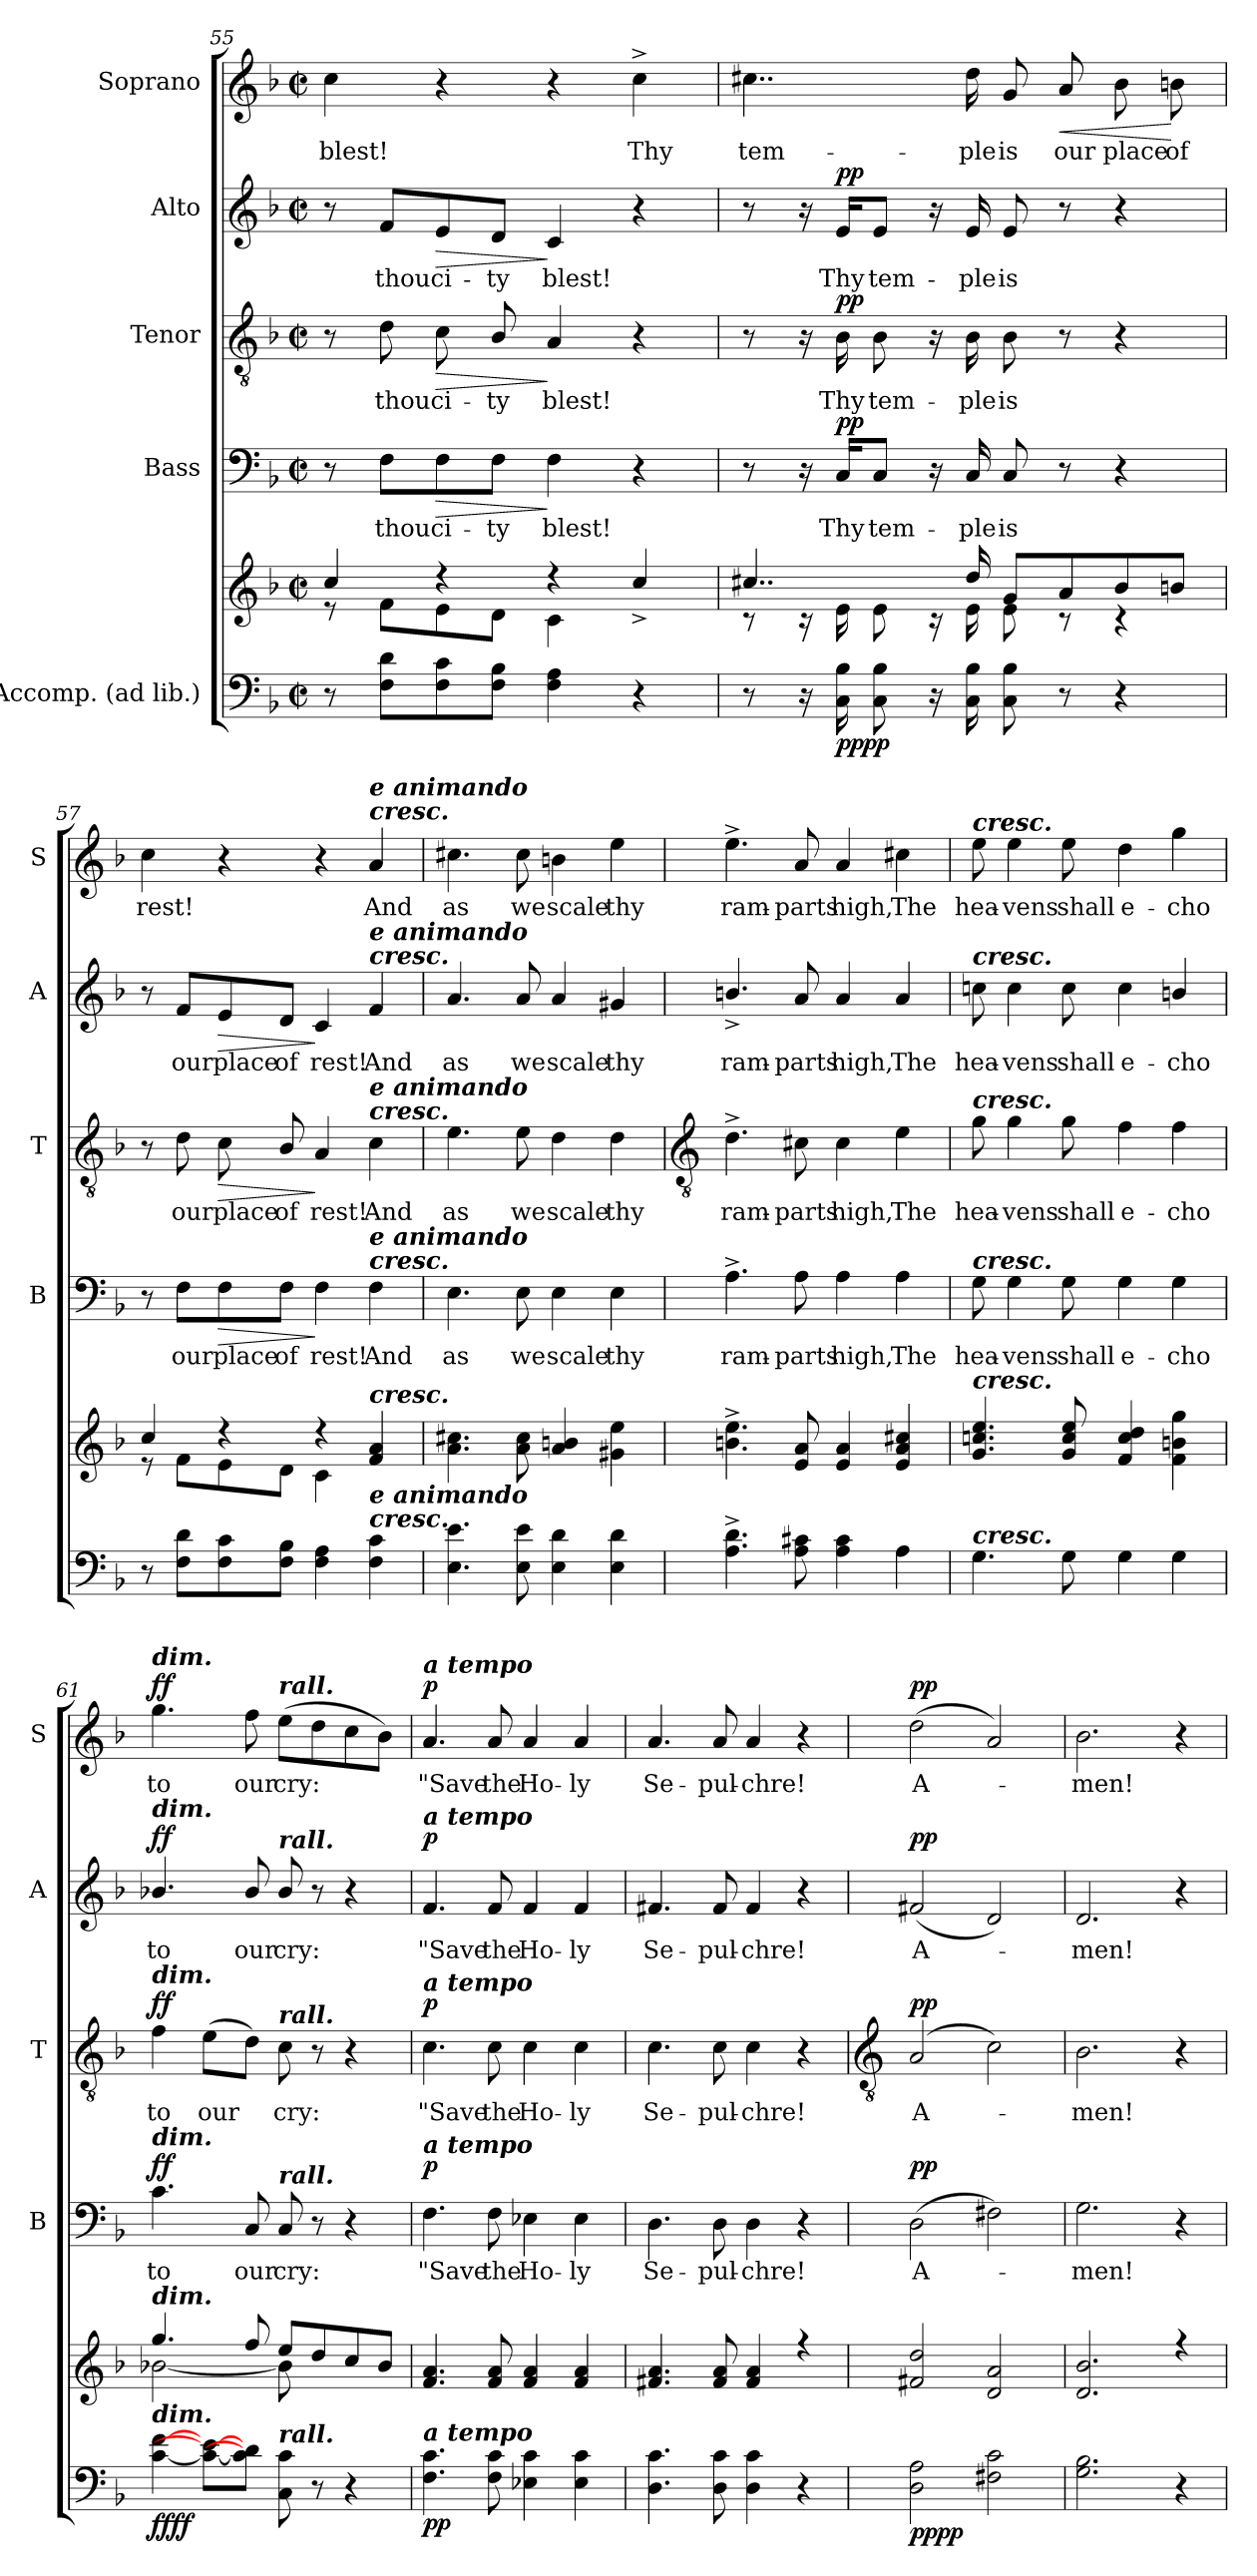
**kern	**kern	**dynam	**kern	**text	**dynam	**kern	**text	**dynam	**kern	**text	**dynam	**kern	**text	**dynam
*part5	*part5	*part5	*part4	*part4	*part4	*part3	*part3	*part3	*part2	*part2	*part2	*part1	*part1	*part1
*staff6	*staff5	*staff5/6	*staff4	*staff4	*staff4	*staff3	*staff3	*staff3	*staff2	*staff2	*staff2	*staff1	*staff1	*staff1
*I"Accomp. (ad lib.)	*	*	*I"Bass	*	*	*I"Tenor	*	*	*I"Alto	*	*	*I"Soprano	*	*
*	*	*	*I'B	*	*	*I'T	*	*	*I'A	*	*	*I'S	*	*
!!LO:LB:g=z
*clefF4	*clefG2	*	*clefF4	*	*	*clefGv2	*	*	*clefG2	*	*	*clefG2	*	*
*k[b-]	*k[b-]	*	*k[b-]	*	*	*k[b-]	*	*	*k[b-]	*	*	*k[b-]	*	*
*F:	*F:	*	*F:	*	*	*F:	*	*	*F:	*	*	*F:	*	*
*M2/2	*M2/2	*	*M2/2	*	*	*M2/2	*	*	*M2/2	*	*	*M2/2	*	*
*met(c|)	*met(c|)	*	*met(c|)	*	*	*met(c|)	*	*	*met(c|)	*	*	*met(c|)	*	*
=55	=55	=55	=55	=55	=55	=55	=55	=55	=55	=55	=55	=55	=55	=55
*	*^	*	*	*	*	*	*	*	*	*	*	*	*	*
!	!	!	!	!	!	!	!	!	!	!	!	!	!	!LO:LY:b	!
8r	4cc/	8r	.	8r	.	.	8r	.	.	8r	.	.	4cc	blest!	.
!	!	!	!	!	!LO:LY:b	!	!	!LO:LY:b	!	!	!LO:LY:b	!	!	!	!
8F 8dL	.	8f\L	.	8F\L	thou	.	8d	thou	.	8f/L	thou	.	.	.	.
!	!	!	!	!	!LO:LY:b	!LO:HP:b	!	!LO:LY:b	!LO:HP:b	!	!LO:LY:b	!LO:HP:b	!	!	!
8F 8c	4r	8e\	.	8F\	ci-	>	8c	ci-	>	8e/	ci-	>	4r	.	.
!	!	!	!	!	!LO:LY:b	!	!	!LO:LY:b	!	!	!LO:LY:b	!	!	!	!
8F 8B-J	.	8d\J	.	8F\J	-ty	.	8B-/	-ty	.	8d/J	-ty	.	.	.	.
!	!	!	!	!	!LO:LY:b	!	!	!LO:LY:b	!	!	!LO:LY:b	!	!	!	!
4F 4A	4r	4c\	.	4F	blest!	]	4A	blest!	]	4c	blest!	]	4r	.	.
!	!	!	!	!	!	!	!	!	!	!	!	!	!	!LO:LY:b	!
4r	4cc^/	4ryy	.	4r	.	.	4r	.	.	4r	.	.	4cc^	Thy	.
=56	=56	=56	=56	=56	=56	=56	=56	=56	=56	=56	=56	=56	=56	=56	=56
!	!	!	!	!	!	!	!	!	!	!	!	!	!	!LO:LY:b	!
8r	4..cc#X/	8r	.	8r	.	.	8r	.	.	8r	.	.	4..cc#X	tem-	.
16r	.	16r	.	16r	.	.	16r	.	.	16r	.	.	.	.	.
!	!	!	!LO:DY:b=2	!	!LO:LY:b	!	!	!LO:LY:b	!	!	!LO:LY:b	!	!	!	!
!	!	!	!LO:DY:n=1:b	!	!	!LO:DY:b	!	!	!LO:DY:b	!	!	!LO:DY:b	!	!	!
16C 16B-LL	.	16e\LL	pp pp	16C/KL	Thy	pp	16B-	Thy	pp	16e/KL	Thy	pp	.	.	.
!	!	!	!	!	!LO:LY:b	!	!	!LO:LY:b	!	!	!LO:LY:b	!	!	!	!
8C 8B-J	.	8e\J	.	8C/J	tem-	.	8B-	tem-	.	8e/J	tem-	.	.	.	.
16r	.	16r	.	16r	.	.	16r	.	.	16r	.	.	.	.	.
!	!	!	!	!	!LO:LY:b	!	!	!LO:LY:b	!	!	!LO:LY:b	!	!	!LO:LY:b	!
16C 16B-	16dd/	16e\	.	16C	-ple	.	16B-	-ple	.	16e	-ple	.	16dd	-ple	.
!	!	!	!	!	!LO:LY:b	!	!	!LO:LY:b	!	!	!LO:LY:b	!	!	!LO:LY:b	!
8C 8B-	8gL	8e\	.	8C	is	.	8B-	is	.	8e	is	.	8g	is	.
!	!	!	!	!	!	!	!	!	!	!	!	!	!	!LO:LY:b	!LO:HP:b
8r	8a	8r	.	8r	.	.	8r	.	.	8r	.	.	8a	our	<
!	!	!	!	!	!	!	!	!	!	!	!	!	!	!LO:LY:b	!
4r	8b-	4r	.	4r	.	.	4r	.	.	4r	.	.	8b-	place	.
!	!	!	!	!	!	!	!	!	!	!	!	!	!	!LO:LY:b	!
.	8bnJ	.	.	.	.	.	.	.	.	.	.	.	8bn	of	[
=57	=57	=57	=57	=57	=57	=57	=57	=57	=57	=57	=57	=57	=57	=57	=57
!	!	!	!	!	!	!	!	!	!	!	!	!	!	!LO:LY:b	!
8r	4cc/	8r	.	8r	.	.	8r	.	.	8r	.	.	4cc	rest!	.
!	!	!	!	!	!LO:LY:b	!	!	!LO:LY:b	!	!	!LO:LY:b	!	!	!	!
8F 8dL	.	8f\L	.	8F\L	our	.	8d	our	.	8f/L	our	.	.	.	.
!	!	!	!	!	!LO:LY:b	!LO:HP:b	!	!LO:LY:b	!LO:HP:b	!	!LO:LY:b	!LO:HP:b	!	!	!
8F 8c	4r	8e\	.	8F\	place	>	8c	place	>	8e/	place	>	4r	.	.
!	!	!	!	!	!LO:LY:b	!	!	!LO:LY:b	!	!	!LO:LY:b	!	!	!	!
8F 8B-J	.	8d\J	.	8F\J	of	.	8B-/	of	.	8d/J	of	.	.	.	.
!	!	!	!	!	!LO:LY:b	!	!	!LO:LY:b	!	!	!LO:LY:b	!	!	!	!
4F 4A	4r	4c\	.	4F	rest!	]	4A	rest!	]	4c	rest!	]	4r	.	.
!	!	!	!	!	!	!	!	!	!	!	!	!	!LO:TX:a:Bi:t=cresc.	!	!
!	!	!	!	!	!	!	!	!	!	!	!	!	!LO:TX:a:Bi:t=e animando	!	!
!	!	!	!	!	!	!	!	!	!	!LO:TX:a:Bi:t=cresc.	!	!	!	!	!
!	!	!	!	!	!	!	!	!	!	!LO:TX:a:Bi:t=e animando	!	!	!	!	!
!	!	!	!	!	!	!	!LO:TX:a:Bi:t=cresc.	!	!	!	!	!	!	!	!
!	!	!	!	!	!	!	!LO:TX:a:Bi:t=e animando	!	!	!	!	!	!	!	!
!	!	!	!	!LO:TX:a:Bi:t=cresc.	!	!	!	!	!	!	!	!	!	!	!
!	!	!	!	!LO:TX:a:Bi:t=e animando	!	!	!	!	!	!	!	!	!	!	!
!	!LO:TX:a:Bi:t=cresc.	!	!	!	!	!	!	!	!	!	!	!	!	!	!
!LO:TX:a:Bi:t=cresc.	!	!	!	!	!	!	!	!	!	!	!	!	!	!	!
!LO:TX:a:Bi:t=e animando	!	!	!	!	!	!	!	!	!	!	!	!	!	!	!
!	!	!	!	!	!LO:LY:b	!	!	!LO:LY:b	!	!	!LO:LY:b	!	!	!LO:LY:b	!
4F 4c	4f 4a	4ryy	.	4F	And	.	4c	And	.	4f	And	.	4a	And	.
=58	=58	=58	=58	=58	=58	=58	=58	=58	=58	=58	=58	=58	=58	=58	=58
!	!	!	!	!	!LO:LY:b	!	!	!LO:LY:b	!	!	!LO:LY:b	!	!	!LO:LY:b	!
4.E 4.e	4.a\ 4.cc#X\	1ryy	.	4.E	as	.	4.e	as	.	4.a	as	.	4.cc#X	as	.
!	!	!	!	!	!LO:LY:b	!	!	!LO:LY:b	!	!	!LO:LY:b	!	!	!LO:LY:b	!
8E 8e	8a\ 8cc#\	.	.	8E	we	.	8e	we	.	8a	we	.	8cc#	we	.
!	!	!	!	!	!LO:LY:b	!	!	!LO:LY:b	!	!	!LO:LY:b	!	!	!LO:LY:b	!
4E 4d	4a 4bn	.	.	4E	scale	.	4d	scale	.	4a	scale	.	4bn	scale	.
!	!	!	!	!	!LO:LY:b	!	!	!LO:LY:b	!	!	!LO:LY:b	!	!	!LO:LY:b	!
4E 4d	4g#X\ 4ee\	.	.	4E	thy	.	4d	thy	.	4g#X	thy	.	4ee	thy	.
!!LO:LB:g=z
=59	=59	=59	=59	=59	=59	=59	=59	=59	=59	=59	=59	=59	=59	=59	=59
*	*	*	*	*	*	*	*clefGv2	*	*	*	*	*	*	*	*
!	!	!	!	!	!LO:LY:b	!	!	!LO:LY:b	!	!	!LO:LY:b	!	!	!LO:LY:b	!
4.A^ 4.d^	4.bn\^ 4.ee\^	1ryy	.	4.A^	ram-	.	4.d^	ram-	.	4.bn^/	ram-	.	4.ee^	ram-	.
!	!	!	!	!	!LO:LY:b	!	!	!LO:LY:b	!	!	!LO:LY:b	!	!	!LO:LY:b	!
8A 8c#X	8e/ 8a/	.	.	8A	-parts	.	8c#X	-parts	.	8a	-parts	.	8a	-parts	.
!	!	!	!	!	!LO:LY:b	!	!	!LO:LY:b	!	!	!LO:LY:b	!	!	!LO:LY:b	!
4A 4c#	4e/ 4a/	.	.	4A	high,	.	4c#	high,	.	4a	high,	.	4a	high,	.
!	!	!	!	!	!LO:LY:b	!	!	!LO:LY:b	!	!	!LO:LY:b	!	!	!LO:LY:b	!
4A	4e/ 4a/ 4cc#X/	.	.	4A	The	.	4e	The	.	4a	The	.	4cc#X	The	.
=60	=60	=60	=60	=60	=60	=60	=60	=60	=60	=60	=60	=60	=60	=60	=60
!	!	!	!	!	!	!	!	!	!	!	!	!	!LO:TX:a:Bi:t=cresc.	!	!
!	!	!	!	!	!	!	!	!	!	!LO:TX:a:Bi:t=cresc.	!	!	!	!	!
!	!	!	!	!	!	!	!LO:TX:a:Bi:t=cresc.	!	!	!	!	!	!	!	!
!	!	!	!	!LO:TX:a:Bi:t=cresc.	!	!	!	!	!	!	!	!	!	!	!
!	!LO:TX:a:Bi:t=cresc.	!	!	!	!	!	!	!	!	!	!	!	!	!	!
!LO:TX:a:Bi:t=cresc.	!	!	!	!	!	!	!	!	!	!	!	!	!	!	!
!	!	!	!	!	!LO:LY:b	!	!	!LO:LY:b	!	!	!LO:LY:b	!	!	!LO:LY:b	!
4.G	4.g/ 4.ccn/ 4.ee/	1ryy	.	8G	hea-	.	8g	hea-	.	8ccn	hea-	.	8ee	hea-	.
!	!	!	!	!	!LO:LY:b	!	!	!LO:LY:b	!	!	!LO:LY:b	!	!	!LO:LY:b	!
.	.	.	.	4G	-vens	.	4g	-vens	.	4cc	-vens	.	4ee	-vens	.
!	!	!	!	!	!LO:LY:b	!	!	!LO:LY:b	!	!	!LO:LY:b	!	!	!LO:LY:b	!
8G	8g/ 8cc/ 8ee/	.	.	8G	shall	.	8g	shall	.	8cc	shall	.	8ee	shall	.
!	!	!	!	!	!LO:LY:b	!	!	!LO:LY:b	!	!	!LO:LY:b	!	!	!LO:LY:b	!
4G	4f/ 4cc/ 4dd/	.	.	4G	e-	.	4f	e-	.	4cc	e-	.	4dd	e-	.
!	!	!	!	!	!LO:LY:b	!	!	!LO:LY:b	!	!	!LO:LY:b	!	!	!LO:LY:b	!
4G	4f\ 4bn\ 4gg\	.	.	4G	-cho	.	4f	-cho	.	4bn/	-cho	.	4gg	-cho	.
=61	=61	=61	=61	=61	=61	=61	=61	=61	=61	=61	=61	=61	=61	=61	=61
!	!	!	!	!	!	!	!	!	!	!	!	!	!LO:TX:a:Bi:t=dim.	!	!
!	!	!	!	!	!	!	!	!	!	!LO:TX:a:Bi:t=dim.	!	!	!	!	!
!	!	!	!	!	!	!	!LO:TX:a:Bi:t=dim.	!	!	!	!	!	!	!	!
!	!	!	!	!LO:TX:a:Bi:t=dim.	!	!	!	!	!	!	!	!	!	!	!
!	!LO:TX:a:Bi:t=dim.	!	!	!	!	!	!	!	!	!	!	!	!	!	!
!LO:TX:a:Bi:t=dim.	!	!	!	!	!	!	!	!	!	!	!	!	!	!	!
!	!	!	!LO:DY:b=2	!	!LO:LY:b	!	!	!LO:LY:b	!	!	!LO:LY:b	!	!	!LO:LY:b	!
!	!	!	!LO:DY:n=1:b	!	!	!LO:DY:b	!	!	!LO:DY:b	!	!	!LO:DY:b	!	!	!LO:DY:b
[4c [4f	4.gg/	[2b-X\	ff ff	4.c	to	ff	4f	to	ff	4.b-X/	to	ff	4.gg	to	ff
!	!	!	!	!	!	!	!	!LO:LY:b	!	!	!	!	!	!	!
8c_ 8e_L	.	.	.	.	.	.	(>8eL	our	.	.	.	.	.	.	.
!	!	!	!	!	!LO:LY:b	!	!	!	!	!	!LO:LY:b	!	!	!LO:LY:b	!
8c] 8d]J	8ff/	.	.	8C	our	.	8dJ)	.	.	8b-/	our	.	8ff	our	.
!	!	!	!	!	!	!	!	!	!	!	!	!	!LO:TX:a:Bi:t=rall.	!	!
!	!	!	!	!	!	!	!	!	!	!LO:TX:a:Bi:t=rall.	!	!	!	!	!
!	!	!	!	!	!	!	!LO:TX:a:Bi:t=rall.	!	!	!	!	!	!	!	!
!	!	!	!	!LO:TX:a:Bi:t=rall.	!	!	!	!	!	!	!	!	!	!	!
!LO:TX:a:Bi:t=rall.	!	!	!	!	!	!	!	!	!	!	!	!	!	!	!
!	!	!	!	!	!LO:LY:b	!	!	!LO:LY:b	!	!	!LO:LY:b	!	!	!LO:LY:b	!
8C 8c	8ee/L	8b-\]	.	8C	cry:	.	8c	cry:	.	8b-/	cry:	.	(>8eeL	cry:	.
8r	8dd/	4.ryy	.	8r	.	.	8r	.	.	8r	.	.	8dd	.	.
4r	8cc/	.	.	4r	.	.	4r	.	.	4r	.	.	8cc	.	.
.	8b-/J	.	.	.	.	.	.	.	.	.	.	.	8b-J)	.	.
=62	=62	=62	=62	=62	=62	=62	=62	=62	=62	=62	=62	=62	=62	=62	=62
!	!	!	!	!	!	!	!	!	!	!	!	!	!LO:TX:a:Bi:t=a tempo	!	!
!	!	!	!	!	!	!	!	!	!	!LO:TX:a:Bi:t=a tempo	!	!	!	!	!
!	!	!	!	!	!	!	!LO:TX:a:Bi:t=a tempo	!	!	!	!	!	!	!	!
!	!	!	!	!LO:TX:a:Bi:t=a tempo	!	!	!	!	!	!	!	!	!	!	!
!LO:TX:a:Bi:t=a tempo	!	!	!	!	!	!	!	!	!	!	!	!	!	!	!
!	!	!	!LO:DY:b=2	!	!LO:LY:b	!	!	!LO:LY:b	!	!	!LO:LY:b	!	!	!LO:LY:b	!
!	!	!	!LO:DY:n=1:b	!	!	!LO:DY:b	!	!	!LO:DY:b	!	!	!LO:DY:b	!	!	!LO:DY:b
4.F 4.c	4.f/ 4.a/	1ryy	p p	4.F	"Save	p	4.c	"Save	p	4.f	"Save	p	4.a	"Save	p
!	!	!	!	!	!LO:LY:b	!	!	!LO:LY:b	!	!	!LO:LY:b	!	!	!LO:LY:b	!
8F 8c	8f/ 8a/	.	.	8F	the	.	8c	the	.	8f	the	.	8a	the	.
!	!	!	!	!	!LO:LY:b	!	!	!LO:LY:b	!	!	!LO:LY:b	!	!	!LO:LY:b	!
4E-X 4c	4f/ 4a/	.	.	4E-X	Ho-	.	4c	Ho-	.	4f	Ho-	.	4a	Ho-	.
!	!	!	!	!	!LO:LY:b	!	!	!LO:LY:b	!	!	!LO:LY:b	!	!	!LO:LY:b	!
4E- 4c	4f/ 4a/	.	.	4E-	-ly	.	4c	-ly	.	4f	-ly	.	4a	-ly	.
=63	=63	=63	=63	=63	=63	=63	=63	=63	=63	=63	=63	=63	=63	=63	=63
!	!	!	!	!	!LO:LY:b	!	!	!LO:LY:b	!	!	!LO:LY:b	!	!	!LO:LY:b	!
4.D\ 4.c\	4.f#X/ 4.a/	1ryy	.	4.D\	Se-	.	4.c	Se-	.	4.f#X	Se-	.	4.a	Se-	.
!	!	!	!	!	!LO:LY:b	!	!	!LO:LY:b	!	!	!LO:LY:b	!	!	!LO:LY:b	!
8D\ 8c\	8f#/ 8a/	.	.	8D\	-pul-	.	8c	-pul-	.	8f#	-pul-	.	8a	-pul-	.
!	!	!	!	!	!LO:LY:b	!	!	!LO:LY:b	!	!	!LO:LY:b	!	!	!LO:LY:b	!
4D 4c	4f#/ 4a/	.	.	4D	-chre!	.	4c	-chre!	.	4f#	-chre!	.	4a	-chre!	.
4r	4r	.	.	4r	.	.	4r	.	.	4r	.	.	4r	.	.
!!LO:LB:g=z
=64	=64	=64	=64	=64	=64	=64	=64	=64	=64	=64	=64	=64	=64	=64	=64
*	*	*	*	*	*	*	*clefGv2	*	*	*	*	*	*	*	*
!	!	!	!LO:DY:b=2	!	!LO:LY:b	!	!	!LO:LY:b	!	!	!LO:LY:b	!	!	!LO:LY:b	!
!	!	!	!LO:DY:n=1:b	!	!	!LO:DY:b	!	!	!LO:DY:b	!	!	!LO:DY:b	!	!	!LO:DY:b
2D 2A	2f#X/ 2dd/	1ryy	pp pp	(>2D	A-	pp	(<2A	A-	pp	(<2f#X	A-	pp	(<2dd	A-	pp
2F#X 2c	2d/ 2a/	.	.	2F#X)	.	.	2c)	.	.	2d)	.	.	2a)	.	.
=65	=65	=65	=65	=65	=65	=65	=65	=65	=65	=65	=65	=65	=65	=65	=65
!	!	!	!	!	!LO:LY:b	!	!	!LO:LY:b	!	!	!LO:LY:b	!	!	!LO:LY:b	!
2.G 2.B-	2.d/ 2.b-/	1ryy	.	2.G	men!	.	2.B-	men!	.	2.d	men!	.	2.b-	men!	.
4r	4r	.	.	4r	.	.	4r	.	.	4r	.	.	4r	.	.
*	*v	*v	*	*	*	*	*	*	*	*	*	*	*	*	*
=	=	=	=	=	=	=	=	=	=	=	=	=	=	=
*-	*-	*-	*-	*-	*-	*-	*-	*-	*-	*-	*-	*-	*-	*-
